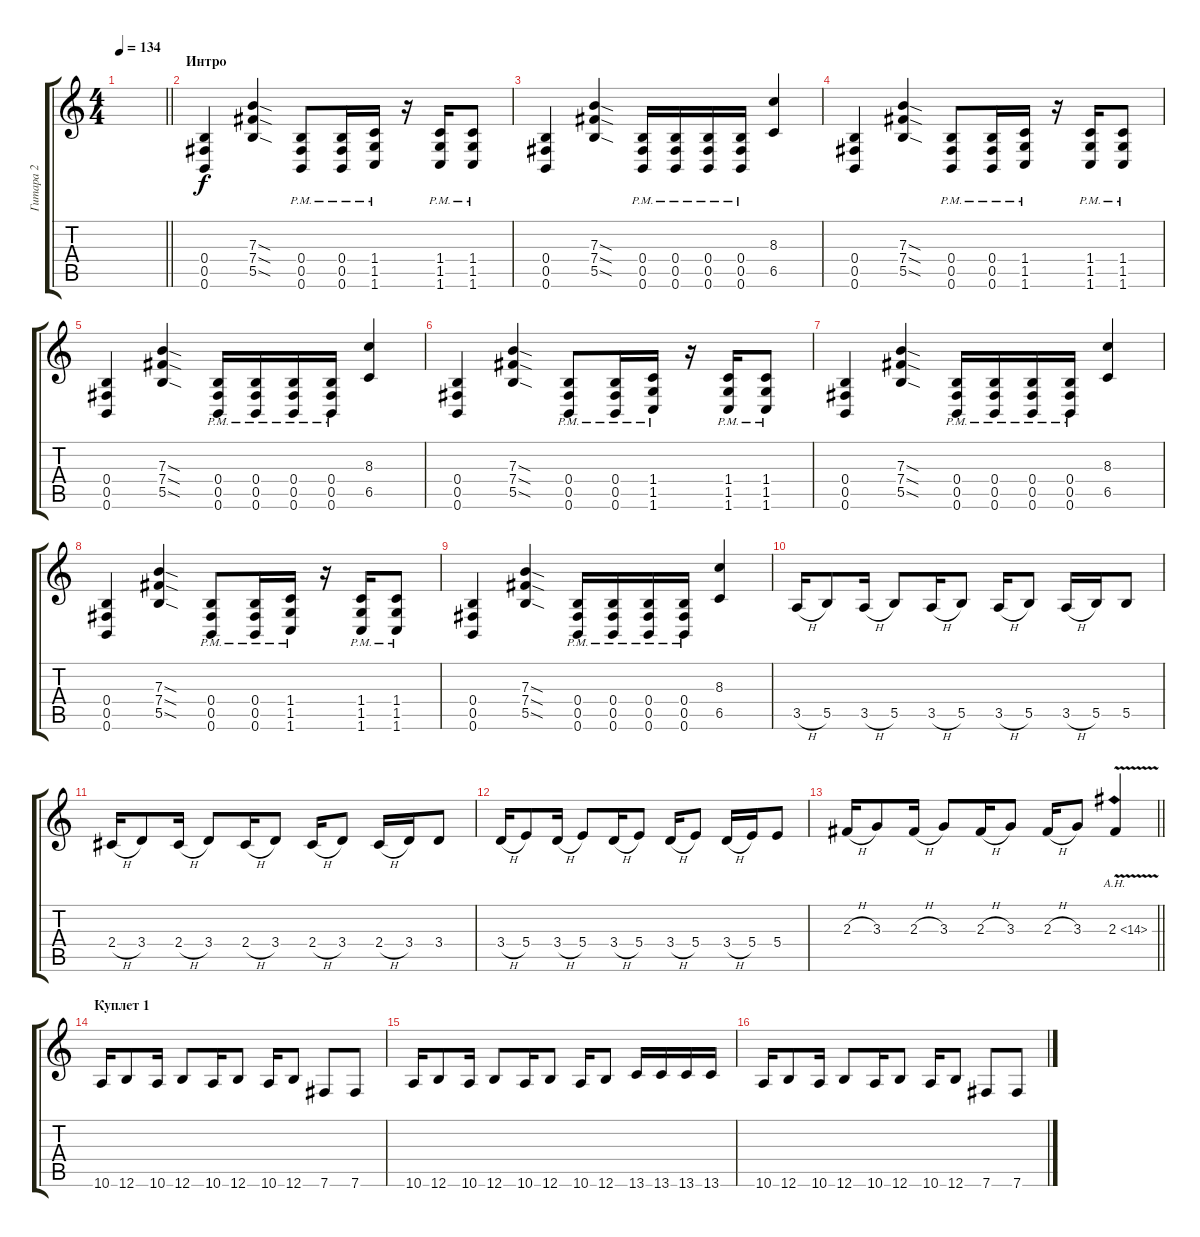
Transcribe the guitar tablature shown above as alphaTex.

\track ("Гитара 2" "Гитара 2") {instrument distortionguitar}
\staff {score tabs}
\tuning (Db4 Ab3 E3 B2 Gb2 B1) {hide}
\ts (4 4)
\tempo 134
\clef g2
\barLineRight lightlight
\ks c
|
\section ("" "Интро")
(0.4 0.5 0.6).4 (7.3{sod} 7.4{sod} 5.5{sod}).4 (0.4{pm} 0.5{pm} 0.6{pm}).8 (0.4{pm} 0.5{pm} 0.6{pm}).16 (1.4{pm} 1.5{pm} 1.6{pm}).16 r.16 (1.4{pm} 1.5{pm} 1.6{pm}).16 (1.4{pm} 1.5{pm} 1.6{pm}).8 |
(0.4 0.5 0.6).4 (7.3{sod} 7.4{sod} 5.5{sod}).4 (0.4{pm} 0.5{pm} 0.6{pm}).16 (0.4{pm} 0.5{pm} 0.6{pm}).16 (0.4{pm} 0.5{pm} 0.6{pm}).16 (0.4 0.5 0.6{pm}).16 (8.3 6.5).4 |
(0.4 0.5 0.6).4 (7.3{sod} 7.4{sod} 5.5{sod}).4 (0.4{pm} 0.5{pm} 0.6{pm}).8 (0.4{pm} 0.5{pm} 0.6{pm}).16 (1.4{pm} 1.5{pm} 1.6{pm}).16 r.16 (1.4{pm} 1.5{pm} 1.6{pm}).16 (1.4{pm} 1.5{pm} 1.6{pm}).8 |
(0.4 0.5 0.6).4 (7.3{sod} 7.4{sod} 5.5{sod}).4 (0.4{pm} 0.5{pm} 0.6{pm}).16 (0.4{pm} 0.5{pm} 0.6{pm}).16 (0.4{pm} 0.5{pm} 0.6{pm}).16 (0.4 0.5 0.6{pm}).16 (8.3 6.5).4 |
(0.4 0.5 0.6).4 (7.3{sod} 7.4{sod} 5.5{sod}).4 (0.4{pm} 0.5{pm} 0.6{pm}).8 (0.4{pm} 0.5{pm} 0.6{pm}).16 (1.4{pm} 1.5{pm} 1.6{pm}).16 r.16 (1.4{pm} 1.5{pm} 1.6{pm}).16 (1.4{pm} 1.5{pm} 1.6{pm}).8 |
(0.4 0.5 0.6).4 (7.3{sod} 7.4{sod} 5.5{sod}).4 (0.4{pm} 0.5{pm} 0.6{pm}).16 (0.4{pm} 0.5{pm} 0.6{pm}).16 (0.4{pm} 0.5{pm} 0.6{pm}).16 (0.4 0.5 0.6{pm}).16 (8.3 6.5).4 |
(0.4 0.5 0.6).4 (7.3{sod} 7.4{sod} 5.5{sod}).4 (0.4{pm} 0.5{pm} 0.6{pm}).8 (0.4{pm} 0.5{pm} 0.6{pm}).16 (1.4{pm} 1.5{pm} 1.6{pm}).16 r.16 (1.4{pm} 1.5{pm} 1.6{pm}).16 (1.4{pm} 1.5{pm} 1.6{pm}).8 |
(0.4 0.5 0.6).4 (7.3{sod} 7.4{sod} 5.5{sod}).4 (0.4{pm} 0.5{pm} 0.6{pm}).16 (0.4{pm} 0.5{pm} 0.6{pm}).16 (0.4{pm} 0.5{pm} 0.6{pm}).16 (0.4 0.5 0.6{pm}).16 (8.3 6.5).4 |
3.5{h}.16 5.5.8 3.5{h}.16 5.5.8 3.5{h}.16 5.5.8 3.5{h}.16 5.5.8 3.5{h}.16 5.5.16 5.5.8 |
2.4{h}.16 3.4.8 2.4{h}.16 3.4.8 2.4{h}.16 3.4.8 2.4{h}.16 3.4.8 2.4{h}.16 3.4.16 3.4.8 |
3.4{h}.16 5.4.8 3.4{h}.16 5.4.8 3.4{h}.16 5.4.8 3.4{h}.16 5.4.8 3.4{h}.16 5.4.16 5.4.8 |
\barLineRight lightlight
2.3{h}.16 3.3.8 2.3{h}.16 3.3.8 2.3{h}.16 3.3.8 2.3{h}.16 3.3.8 2.3{ah 12 v}.4 |
\section ("" "Куплет 1")
10.6.16 12.6.8 10.6.16 12.6.8 10.6.16 12.6.8 10.6.16 12.6.8 7.6.8 7.6.8 |
10.6.16 12.6.8 10.6.16 12.6.8 10.6.16 12.6.8 10.6.16 12.6.8 13.6.16 13.6.16 13.6.16 13.6.16 |
10.6.16 12.6.8 10.6.16 12.6.8 10.6.16 12.6.8 10.6.16 12.6.8 7.6.8 7.6.8
